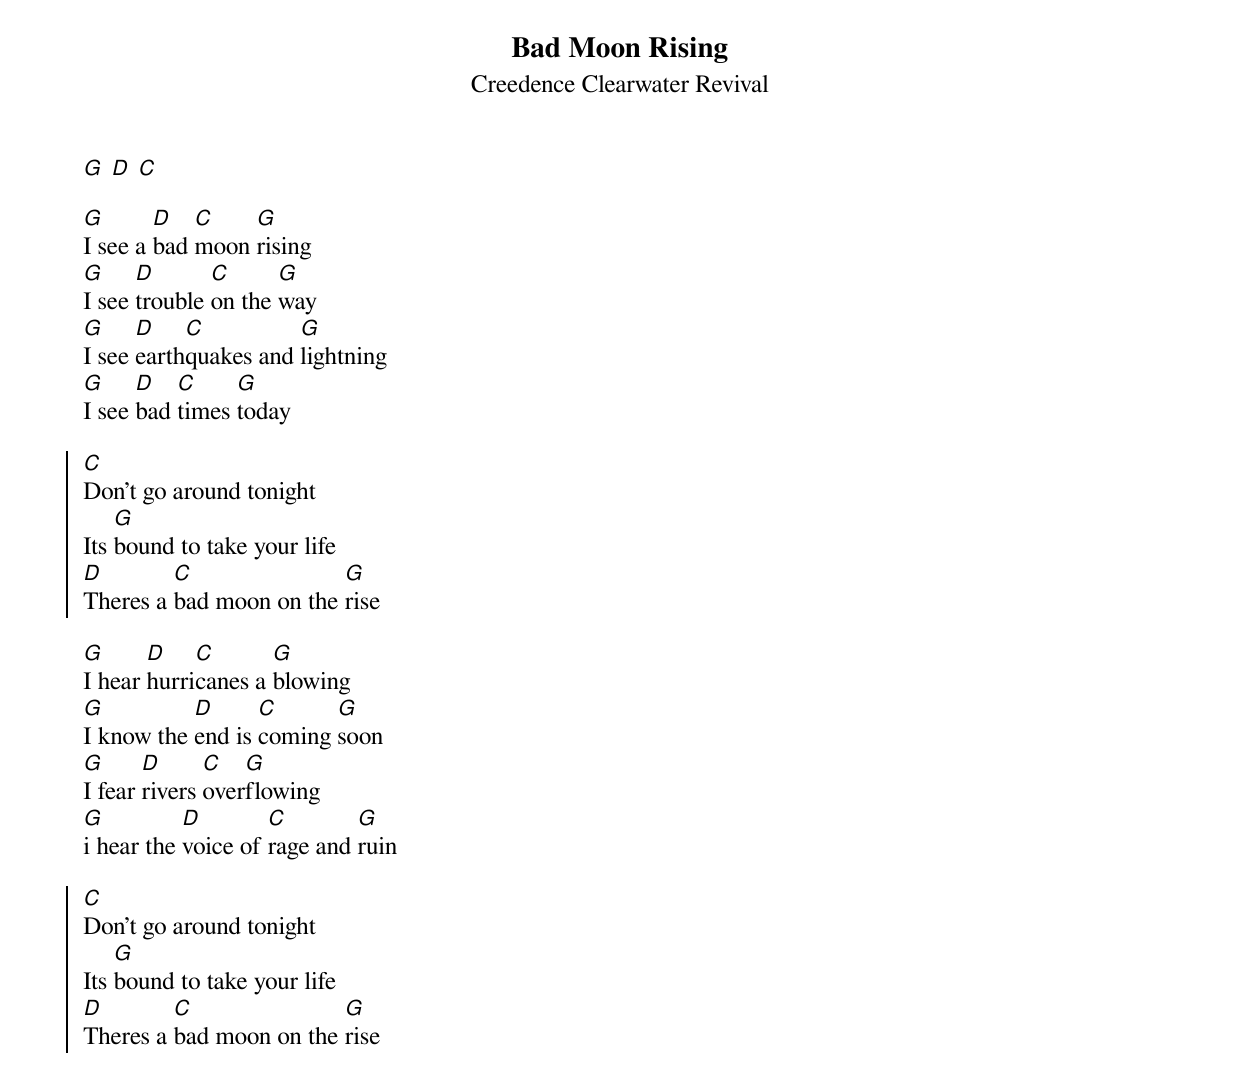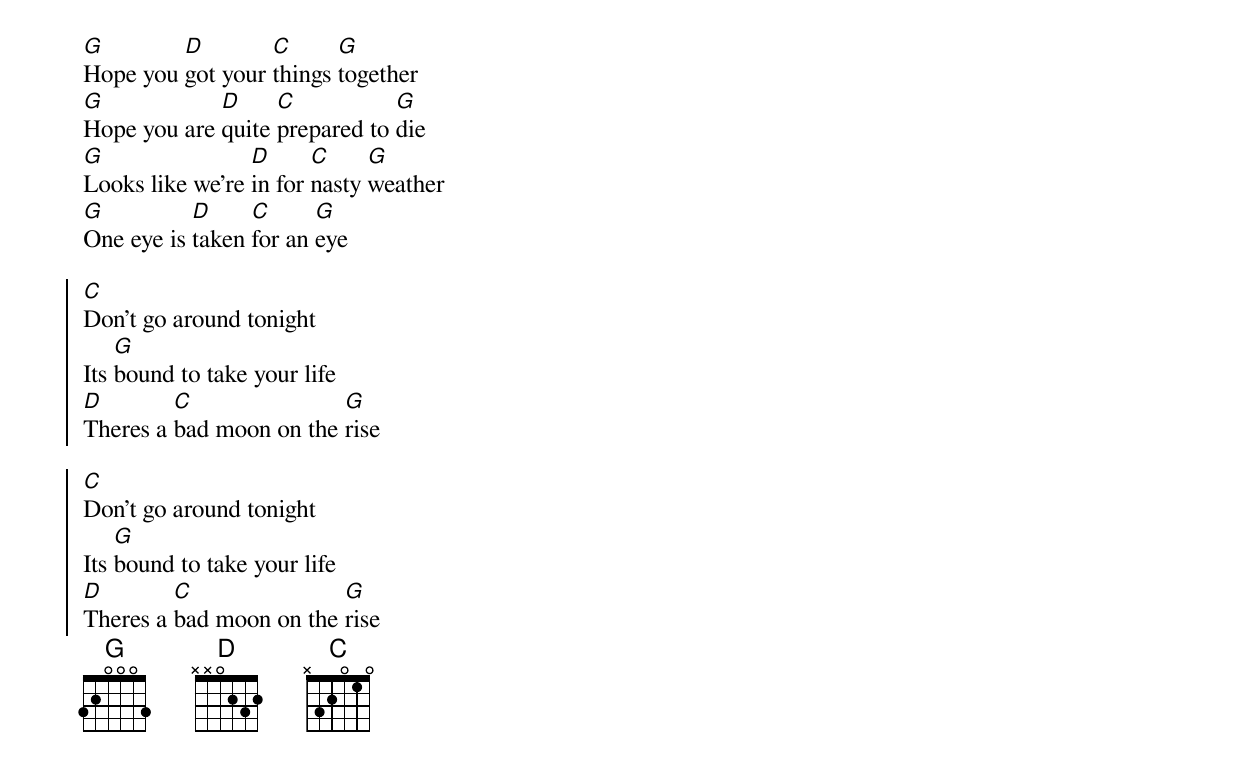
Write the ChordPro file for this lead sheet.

{t:Bad Moon Rising}
{st:Creedence Clearwater Revival}
{col:2}

[G] [D] [C]

[G]I see a [D]bad [C]moon [G]rising
[G]I see [D]trouble [C]on the [G]way
[G]I see [D]earth[C]quakes and [G]lightning
[G]I see [D]bad [C]times [G]today

{soc}
[C]Don't go around tonight
Its [G]bound to take your life
[D]Theres a [C]bad moon on the [G]rise
{eoc}

[G]I hear [D]hurri[C]canes a [G]blowing
[G]I know the [D]end is [C]coming [G]soon
[G]I fear [D]rivers [C]over[G]flowing
[G]i hear the [D]voice of [C]rage and [G]ruin

{soc}
[C]Don't go around tonight
Its [G]bound to take your life
[D]Theres a [C]bad moon on the [G]rise
{eoc}
{colb}

[G]Hope you [D]got your [C]things [G]together
[G]Hope you are [D]quite [C]prepared to [G]die
[G]Looks like we're [D]in for [C]nasty [G]weather
[G]One eye is [D]taken [C]for an [G]eye

{soc}
[C]Don't go around tonight
Its [G]bound to take your life
[D]Theres a [C]bad moon on the [G]rise

[C]Don't go around tonight
Its [G]bound to take your life
[D]Theres a [C]bad moon on the [G]rise
{eoc}
